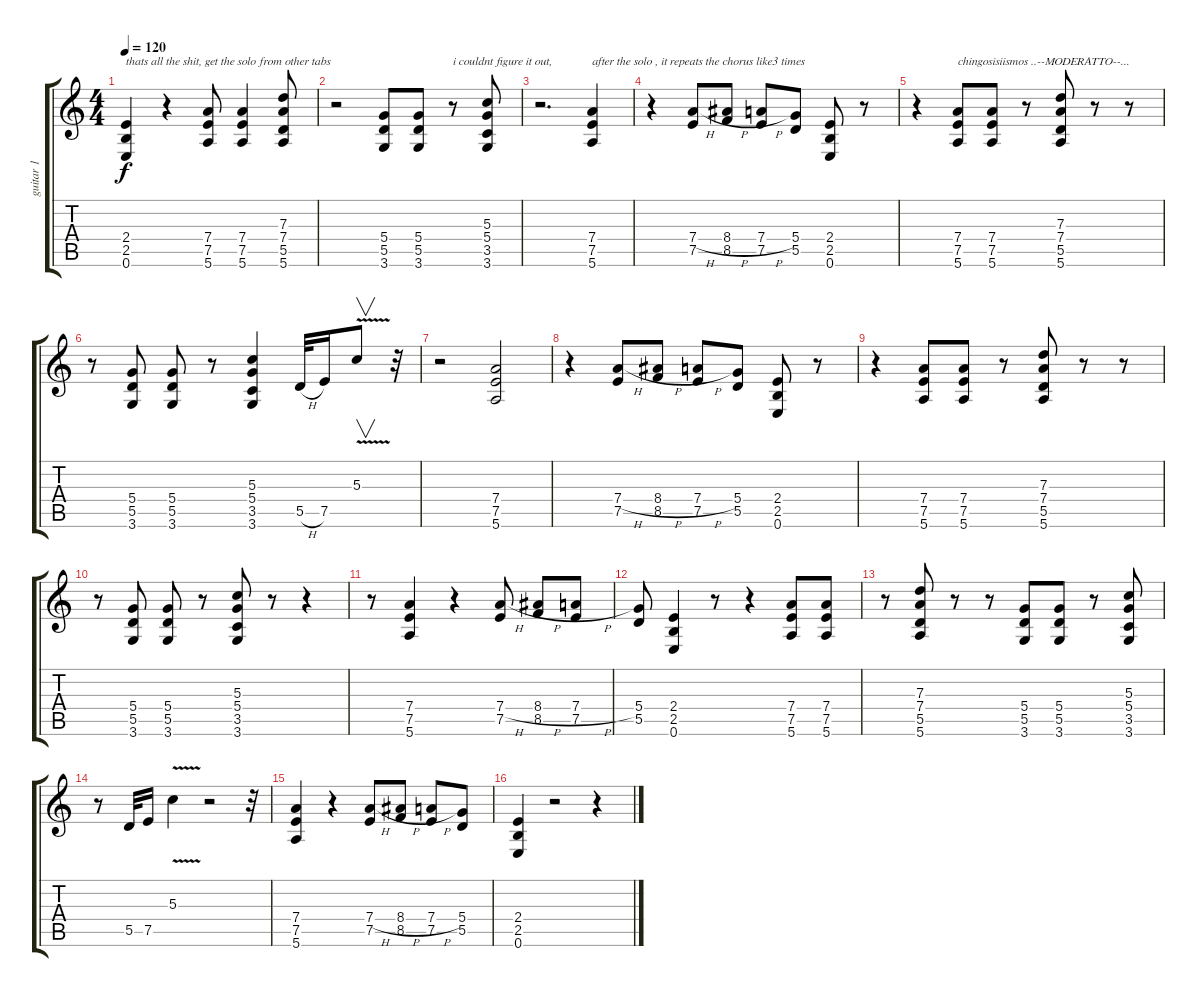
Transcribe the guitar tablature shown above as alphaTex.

\track ("guitar 1" "guitar 1") {instrument distortionguitar}
\staff {score tabs}
\tuning (E4 B3 G3 D3 A2 E2) {hide}
\ts (4 4)
\tempo 120
\clef g2
\ks c
(2.4 2.5 0.6).4{txt "thats all the shit, get the solo from other tabs " dy f instrument distortionguitar} r.4 (7.4 7.5 5.6).8 (7.4 7.5 5.6).4 (7.3 7.4 5.5 5.6).8 |
r.2 (5.4 5.5 3.6).8 (5.4 5.5 3.6).8 r.8{txt "i couldnt figure it out,"} (5.3 5.4 3.5 3.6).8 |
r.2{d} (7.4 7.5 5.6).4{txt "after the solo , it repeats the chorus like3 times"} |
r.4 (7.4{h} 7.5).8 (8.4{h} 8.5).8 (7.4{h} 7.5).8 (5.4 5.5).8 (2.4 2.5 0.6).8 r.8 |
r.4 (7.4 7.5 5.6).8{txt "chingosisiismos ..--MODERATTO--..."} (7.4 7.5 5.6).8 r.8 (7.3 7.4 5.5 5.6).8 r.8 r.8 |
r.8 (5.4 5.5 3.6).8 (5.4 5.5 3.6).8 r.8 (5.3 5.4 3.5 3.6).4 5.5{h}.32 7.5.16 5.3{v}.8{v} r.32 |
r.2 (7.4 7.5 5.6).2 |
r.4 (7.4{h} 7.5).8 (8.4{h} 8.5).8 (7.4{h} 7.5).8 (5.4 5.5).8 (2.4 2.5 0.6).8 r.8 |
r.4 (7.4 7.5 5.6).8 (7.4 7.5 5.6).8 r.8 (7.3 7.4 5.5 5.6).8 r.8 r.8 |
r.8 (5.4 5.5 3.6).8 (5.4 5.5 3.6).8 r.8 (5.3 5.4 3.5 3.6).8 r.8 r.4 |
r.8 (7.4 7.5 5.6).4 r.4 (7.4{h} 7.5).8 (8.4{h} 8.5).8 (7.4{h} 7.5).8 |
(5.4 5.5).8 (2.4 2.5 0.6).4 r.8 r.4 (7.4 7.5 5.6).8 (7.4 7.5 5.6).8 |
r.8 (7.3 7.4 5.5 5.6).8 r.8 r.8 (5.4 5.5 3.6).8 (5.4 5.5 3.6).8 r.8 (5.3 5.4 3.5 3.6).8 |
r.8 5.5.32 7.5.16 5.3{v}.4 r.2 r.32 |
(7.4 7.5 5.6).4 r.4 (7.4{h} 7.5).8 (8.4{h} 8.5).8 (7.4{h} 7.5).8 (5.4 5.5).8 |
(2.4 2.5 0.6).4 r.2 r.4
